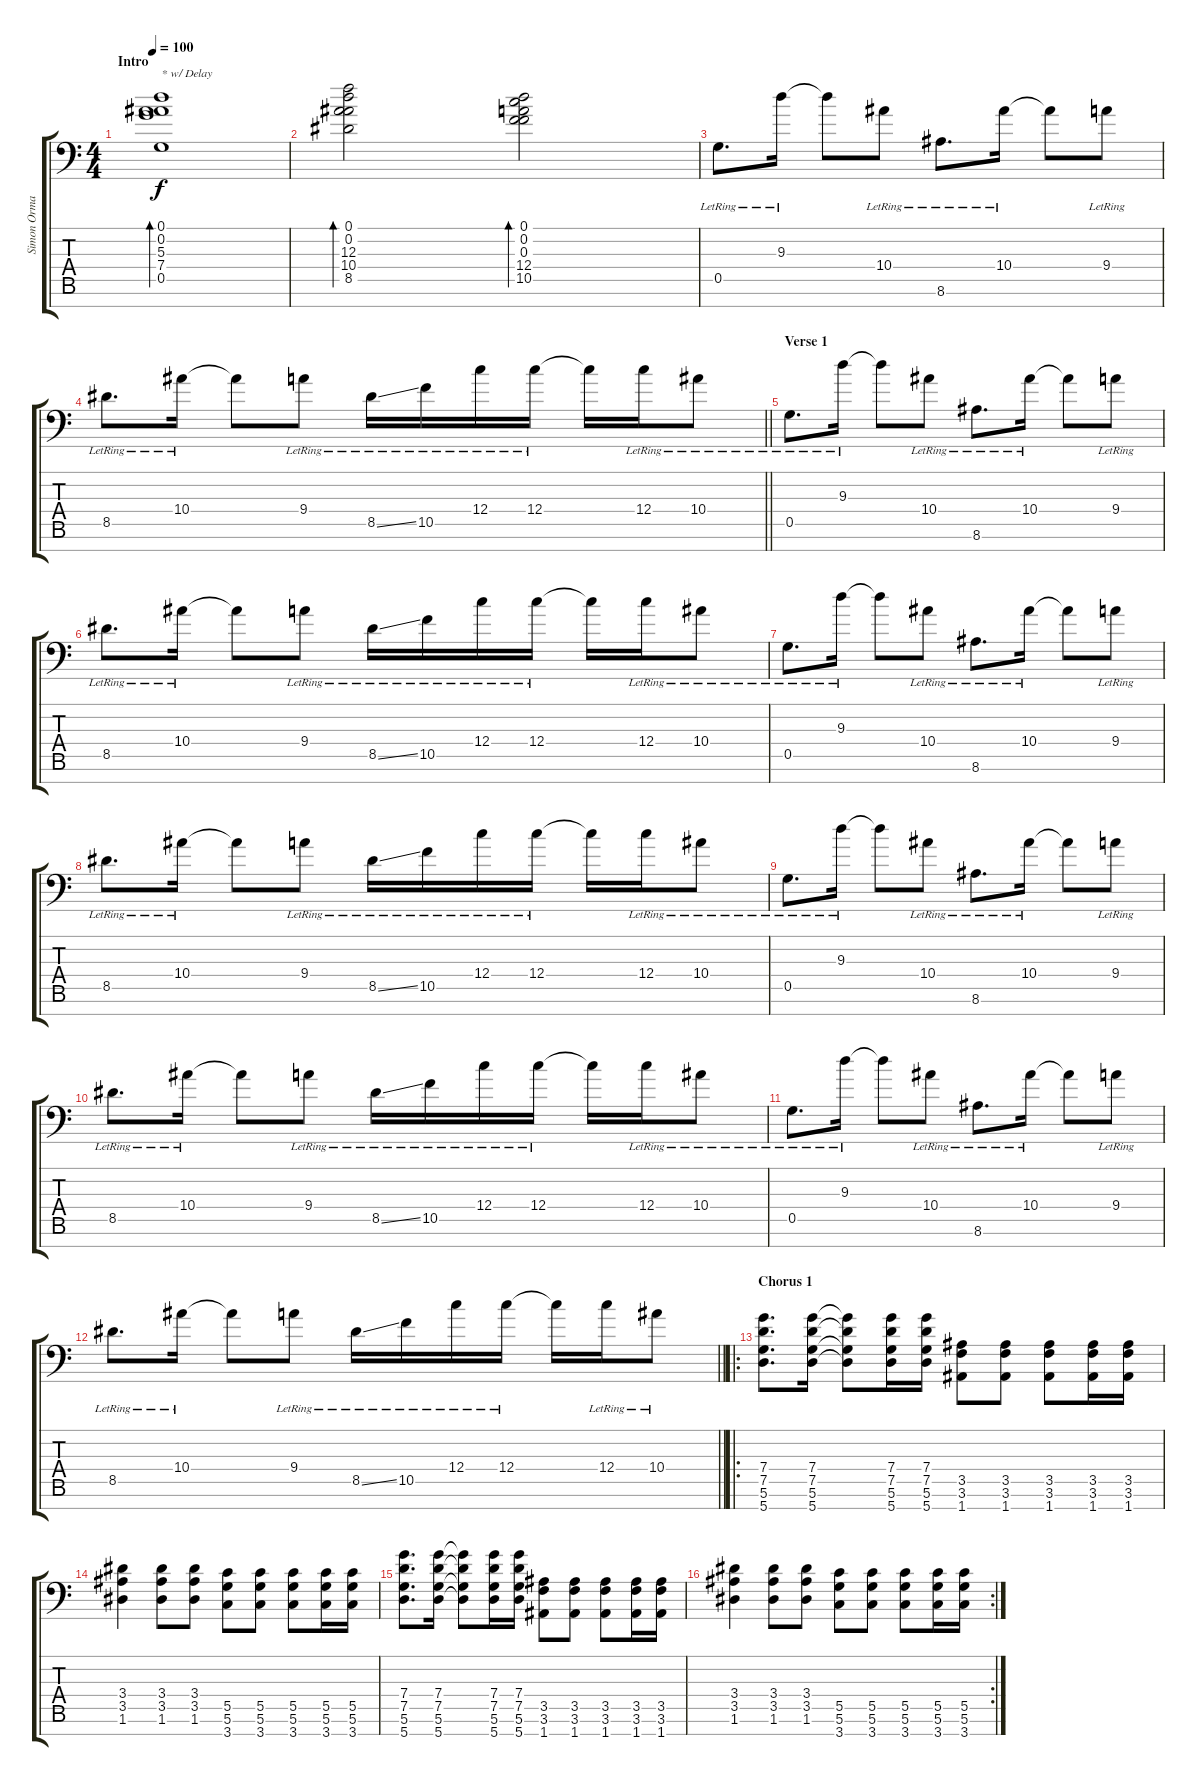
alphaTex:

\track ("Simon Ormandy | Gtr. 1" "Simon Orma") {instrument electricguitarclean}
\staff {score tabs}
\tuning (D4 A3 F3 C3 G2 D2 A1) {hide}
\ts (4 4)
\section ("" "Intro")
\tempo 100
\clef f4
\ks c
(0.1 0.2 5.3 7.4 0.5).1{bd 240 txt "* w/ Delay" dy f instrument electricguitarclean} |
(0.1 0.2 12.3 10.4 8.5).2{bd 240} (0.1 0.2 0.3 12.4 10.5).2{bd 240} |
0.5{lr}.8{d} 9.3{lr}.16 9.3{t}.8 10.4{lr}.8 8.6{lr}.8{d} 10.4{lr}.16 10.4{t}.8 9.4{lr}.8 |
\barLineRight lightlight
8.5{lr}.8{d} 10.4{lr}.16 10.4{t}.8 9.4{lr}.8 8.5{ss lr}.16 10.5{lr}.16 12.4{lr}.16 12.4{lr}.16 12.4{t}.16 12.4{lr}.16 10.4{lr}.8 |
\section ("" "Verse 1")
0.5{lr}.8{d} 9.3{lr}.16 9.3{t}.8 10.4{lr}.8 8.6{lr}.8{d} 10.4{lr}.16 10.4{t}.8 9.4{lr}.8 |
8.5{lr}.8{d} 10.4{lr}.16 10.4{t}.8 9.4{lr}.8 8.5{ss lr}.16 10.5{lr}.16 12.4{lr}.16 12.4{lr}.16 12.4{t}.16 12.4{lr}.16 10.4{lr}.8 |
0.5{lr}.8{d} 9.3{lr}.16 9.3{t}.8 10.4{lr}.8 8.6{lr}.8{d} 10.4{lr}.16 10.4{t}.8 9.4{lr}.8 |
8.5{lr}.8{d} 10.4{lr}.16 10.4{t}.8 9.4{lr}.8 8.5{ss lr}.16 10.5{lr}.16 12.4{lr}.16 12.4{lr}.16 12.4{t}.16 12.4{lr}.16 10.4{lr}.8 |
0.5{lr}.8{d} 9.3{lr}.16 9.3{t}.8 10.4{lr}.8 8.6{lr}.8{d} 10.4{lr}.16 10.4{t}.8 9.4{lr}.8 |
8.5{lr}.8{d} 10.4{lr}.16 10.4{t}.8 9.4{lr}.8 8.5{ss lr}.16 10.5{lr}.16 12.4{lr}.16 12.4{lr}.16 12.4{t}.16 12.4{lr}.16 10.4{lr}.8 |
0.5{lr}.8{d} 9.3{lr}.16 9.3{t}.8 10.4{lr}.8 8.6{lr}.8{d} 10.4{lr}.16 10.4{t}.8 9.4{lr}.8 |
\barLineRight lightlight
8.5{lr}.8{d} 10.4{lr}.16 10.4{t}.8 9.4{lr}.8 8.5{ss lr}.16 10.5{lr}.16 12.4{lr}.16 12.4{lr}.16 12.4{t}.16 12.4{lr}.16 10.4{lr}.8 |
\ro
\section ("" "Chorus 1")
(7.4 7.5 5.6 5.7).8{d instrument distortionguitar} (7.4 7.5 5.6 5.7).16 (7.4{t} 7.5{t} 5.6{t} 5.7{t}).8 (7.4 7.5 5.6 5.7).16 (7.4 7.5 5.6 5.7).16 (3.5 3.6 1.7).8 (3.5 3.6 1.7).8 (3.5 3.6 1.7).8 (3.5 3.6 1.7).16 (3.5 3.6 1.7).16 |
(3.4 3.5 1.6).4 (3.4 3.5 1.6).8 (3.4 3.5 1.6).8 (5.5 5.6 3.7).8 (5.5 5.6 3.7).8 (5.5 5.6 3.7).8 (5.5 5.6 3.7).16 (5.5 5.6 3.7).16 |
(7.4 7.5 5.6 5.7).8{d} (7.4 7.5 5.6 5.7).16 (7.4{t} 7.5{t} 5.6{t} 5.7{t}).8 (7.4 7.5 5.6 5.7).16 (7.4 7.5 5.6 5.7).16 (3.5 3.6 1.7).8 (3.5 3.6 1.7).8 (3.5 3.6 1.7).8 (3.5 3.6 1.7).16 (3.5 3.6 1.7).16 |
\rc 2
(3.4 3.5 1.6).4 (3.4 3.5 1.6).8 (3.4 3.5 1.6).8 (5.5 5.6 3.7).8 (5.5 5.6 3.7).8 (5.5 5.6 3.7).8 (5.5 5.6 3.7).16 (5.5 5.6 3.7).16
